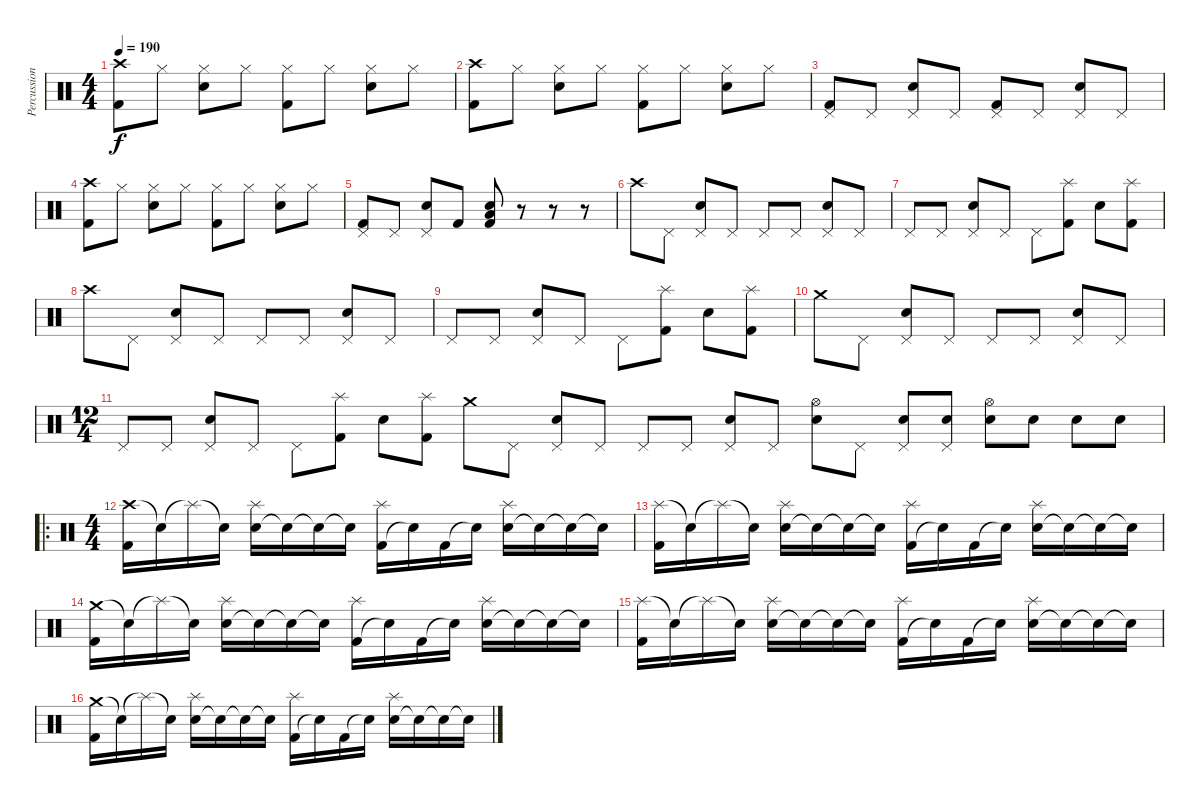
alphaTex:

\track ("Percussion" "Percussion") {instrument percussion}
\staff {score}
\articulation defaults
\ts (4 4)
\tempo 190
\clef neutral
\ks c
("Crash high (hit)" "Kick (hit) 2").8{dy f} "Hi-Hat (closed)".8 ("Hi-Hat (closed)" "Electric Snare (hit)").8 "Hi-Hat (closed)".8 ("Hi-Hat (closed)" "Kick (hit) 2").8 "Hi-Hat (closed)".8 ("Hi-Hat (closed)" "Electric Snare (hit)").8 "Hi-Hat (closed)".8 |
("Crash high (hit)" "Kick (hit) 2").8 "Hi-Hat (closed)".8 ("Hi-Hat (closed)" "Electric Snare (hit)").8 "Hi-Hat (closed)".8 ("Hi-Hat (closed)" "Kick (hit) 2").8 "Hi-Hat (closed)".8 ("Hi-Hat (closed)" "Electric Snare (hit)").8 "Hi-Hat (closed)".8 |
("Pedal Hi-Hat (hit)" "Kick (hit) 2").8 "Pedal Hi-Hat (hit)".8 ("Pedal Hi-Hat (hit)" "Electric Snare (hit)").8 "Pedal Hi-Hat (hit)".8 ("Pedal Hi-Hat (hit)" "Kick (hit) 2").8 "Pedal Hi-Hat (hit)".8 ("Electric Snare (hit)" "Pedal Hi-Hat (hit)").8 "Pedal Hi-Hat (hit)".8 |
("Crash high (hit)" "Kick (hit) 2").8 "Hi-Hat (closed)".8 ("Hi-Hat (closed)" "Electric Snare (hit)").8 "Hi-Hat (closed)".8 ("Hi-Hat (closed)" "Kick (hit) 2").8 "Hi-Hat (closed)".8 ("Hi-Hat (closed)" "Electric Snare (hit)").8 "Hi-Hat (closed)".8 |
("Pedal Hi-Hat (hit)" "Kick (hit) 2").8 "Pedal Hi-Hat (hit)".8 ("Pedal Hi-Hat (hit)" "Electric Snare (hit)").8 "Kick (hit) 2".8 ("Low Floor Tom (hit)" "Kick (hit) 2" "Electric Snare (hit)").8 r.8 r.8 r.8 |
"Crash high (hit)".8 "Pedal Hi-Hat (hit)".8 ("Pedal Hi-Hat (hit)" "Electric Snare (hit)").8 "Pedal Hi-Hat (hit)".8 "Pedal Hi-Hat (hit)".8 "Pedal Hi-Hat (hit)".8 ("Pedal Hi-Hat (hit)" "Electric Snare (hit)").8 "Pedal Hi-Hat (hit)".8 |
"Pedal Hi-Hat (hit)".8 "Pedal Hi-Hat (hit)".8 ("Pedal Hi-Hat (hit)" "Electric Snare (hit)").8 "Pedal Hi-Hat (hit)".8 "Pedal Hi-Hat (hit)".8 ("Kick (hit) 2" "Splash (hit)").8 "Electric Snare (hit)".8 ("Kick (hit) 2" "Splash (hit)").8 |
"Crash high (hit)".8 "Pedal Hi-Hat (hit)".8 ("Pedal Hi-Hat (hit)" "Electric Snare (hit)").8 "Pedal Hi-Hat (hit)".8 "Pedal Hi-Hat (hit)".8 "Pedal Hi-Hat (hit)".8 ("Pedal Hi-Hat (hit)" "Electric Snare (hit)").8 "Pedal Hi-Hat (hit)".8 |
"Pedal Hi-Hat (hit)".8 "Pedal Hi-Hat (hit)".8 ("Pedal Hi-Hat (hit)" "Electric Snare (hit)").8 "Pedal Hi-Hat (hit)".8 "Pedal Hi-Hat (hit)".8 ("Kick (hit) 2" "Splash (hit)").8 "Electric Snare (hit)".8 ("Kick (hit) 2" "Splash (hit)").8 |
"Crash medium (hit)".8 "Pedal Hi-Hat (hit)".8 ("Pedal Hi-Hat (hit)" "Electric Snare (hit)").8 "Pedal Hi-Hat (hit)".8 "Pedal Hi-Hat (hit)".8 "Pedal Hi-Hat (hit)".8 ("Pedal Hi-Hat (hit)" "Electric Snare (hit)").8 "Pedal Hi-Hat (hit)".8 |
\ts (12 4)
"Pedal Hi-Hat (hit)".8 "Pedal Hi-Hat (hit)".8 ("Pedal Hi-Hat (hit)" "Electric Snare (hit)").8 "Pedal Hi-Hat (hit)".8 "Pedal Hi-Hat (hit)".8 ("Kick (hit) 2" "Splash (hit)").8 "Electric Snare (hit)".8 ("Kick (hit) 2" "Splash (hit)").8 "Crash medium (hit)".8 "Pedal Hi-Hat (hit)".8 ("Pedal Hi-Hat (hit)" "Electric Snare (hit)").8 "Pedal Hi-Hat (hit)".8 "Pedal Hi-Hat (hit)".8 "Pedal Hi-Hat (hit)".8 ("Pedal Hi-Hat (hit)" "Electric Snare (hit)").8 "Pedal Hi-Hat (hit)".8 ("Hi-Hat (open)" "Electric Snare (hit)").8 "Pedal Hi-Hat (hit)".8 ("Pedal Hi-Hat (hit)" "Electric Snare (hit)").8 ("Pedal Hi-Hat (hit)" "Electric Snare (hit)").8 ("Hi-Hat (open)" "Electric Snare (hit)").8 "Electric Snare (hit)".8 "Electric Snare (hit)".8 "Electric Snare (hit)".8 |
\ro
\ts (4 4)
("Crash high (hit)" "Kick (hit) 2").16 "Snare (hit)"{t}.16 "Splash (hit)"{t}.16 "Electric Snare (hit)"{t}.16 ("Electric Snare (hit)" "Splash (hit)").16 "Snare (hit)"{t}.16 "Snare (hit)"{t}.16 "Snare (hit)"{t}.16 ("Kick (hit) 2" "Splash (hit)").16 "Snare (hit)"{t}.16 "Kick (hit) 2".16 "Snare (hit)"{t}.16 ("Electric Snare (hit)" "Splash (hit)").16 "Snare (hit)"{t}.16 "Snare (hit)"{t}.16 "Snare (hit)"{t}.16 |
("Splash (hit)" "Kick (hit) 2").16 "Snare (hit)"{t}.16 "Splash (hit)"{t}.16 "Electric Snare (hit)"{t}.16 ("Electric Snare (hit)" "Splash (hit)").16 "Snare (hit)"{t}.16 "Snare (hit)"{t}.16 "Snare (hit)"{t}.16 ("Kick (hit) 2" "Splash (hit)").16 "Snare (hit)"{t}.16 "Kick (hit) 2".16 "Snare (hit)"{t}.16 ("Electric Snare (hit)" "Splash (hit)").16 "Snare (hit)"{t}.16 "Snare (hit)"{t}.16 "Snare (hit)"{t}.16 |
("Crash medium (hit)" "Kick (hit) 2").16 "Snare (hit)"{t}.16 "Splash (hit)"{t}.16 "Electric Snare (hit)"{t}.16 ("Electric Snare (hit)" "Splash (hit)").16 "Snare (hit)"{t}.16 "Snare (hit)"{t}.16 "Snare (hit)"{t}.16 ("Kick (hit) 2" "Splash (hit)").16 "Snare (hit)"{t}.16 "Kick (hit) 2".16 "Snare (hit)"{t}.16 ("Electric Snare (hit)" "Splash (hit)").16 "Snare (hit)"{t}.16 "Snare (hit)"{t}.16 "Snare (hit)"{t}.16 |
("Splash (hit)" "Kick (hit) 2").16 "Snare (hit)"{t}.16 "Splash (hit)"{t}.16 "Electric Snare (hit)"{t}.16 ("Electric Snare (hit)" "Splash (hit)").16 "Snare (hit)"{t}.16 "Snare (hit)"{t}.16 "Snare (hit)"{t}.16 ("Kick (hit) 2" "Splash (hit)").16 "Snare (hit)"{t}.16 "Kick (hit) 2".16 "Snare (hit)"{t}.16 ("Electric Snare (hit)" "Splash (hit)").16 "Snare (hit)"{t}.16 "Snare (hit)"{t}.16 "Snare (hit)"{t}.16 |
("Crash medium (hit)" "Kick (hit) 2").16 "Snare (hit)"{t}.16 "Splash (hit)"{t}.16 "Electric Snare (hit)"{t}.16 ("Electric Snare (hit)" "Splash (hit)").16 "Snare (hit)"{t}.16 "Snare (hit)"{t}.16 "Snare (hit)"{t}.16 ("Kick (hit) 2" "Splash (hit)").16 "Snare (hit)"{t}.16 "Kick (hit) 2".16 "Snare (hit)"{t}.16 ("Electric Snare (hit)" "Splash (hit)").16 "Snare (hit)"{t}.16 "Snare (hit)"{t}.16 "Snare (hit)"{t}.16
